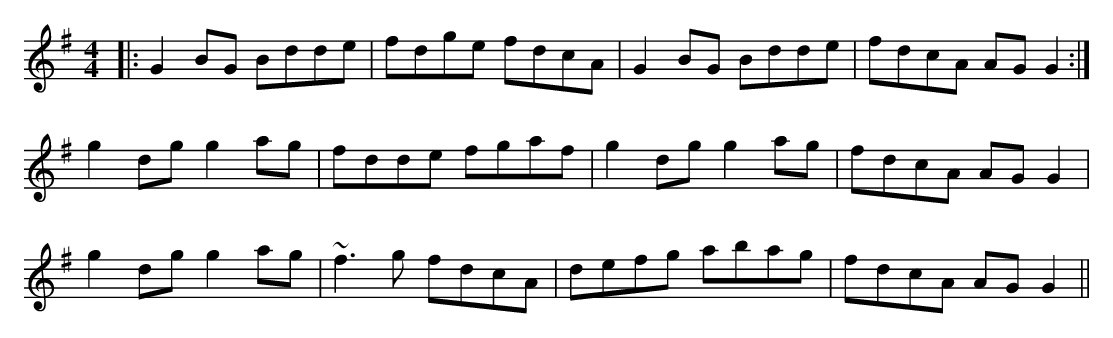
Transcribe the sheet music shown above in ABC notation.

X:1
M:4/4
K:G
|:G2BG Bdde|fdge fdcA|G2BG Bdde|fdcA AGG2:|
g2dg g2ag|fdde fgaf|g2dg g2ag|fdcA AGG2|
g2dg g2ag|~f3g fdcA|defg abag|fdcA AGG2||
